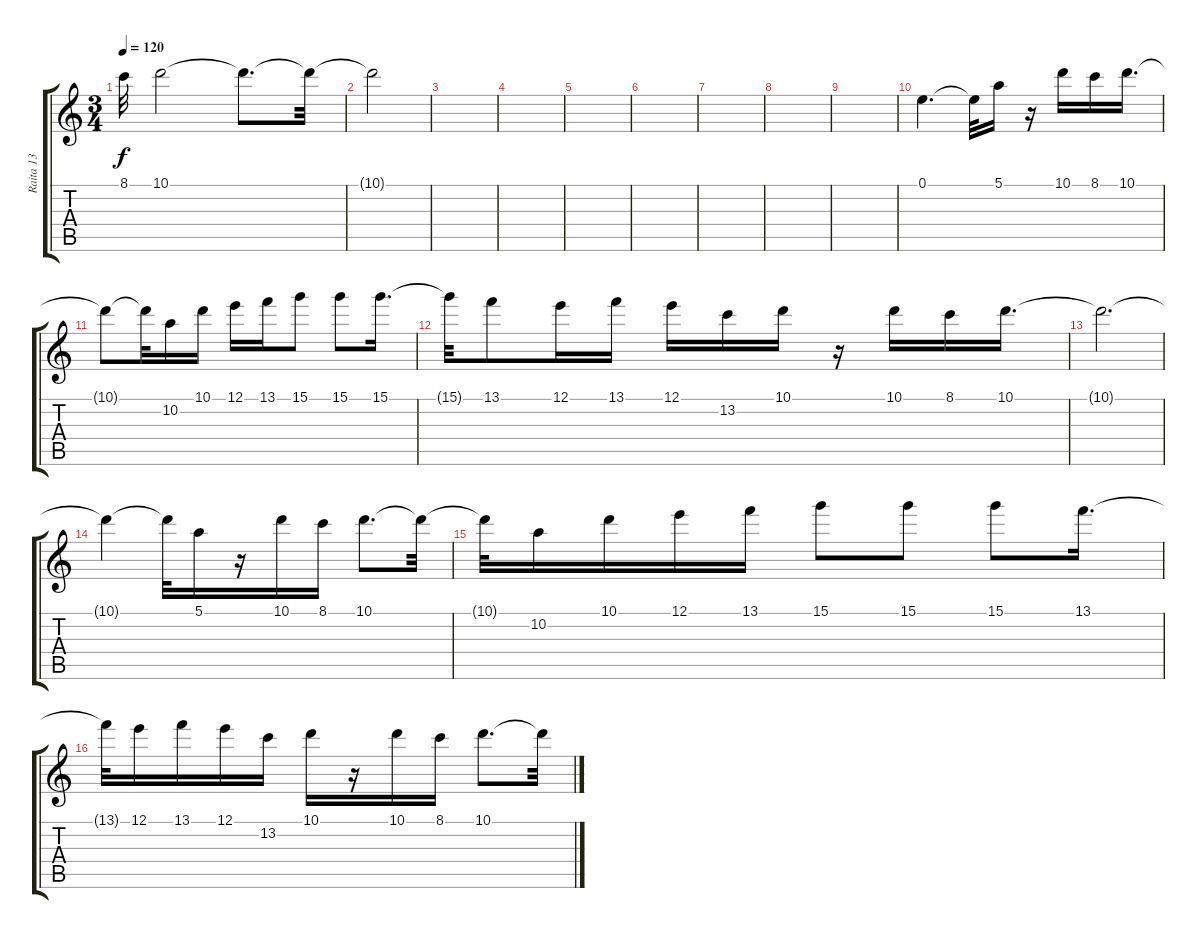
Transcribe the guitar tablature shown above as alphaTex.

\track ("Raita 13" "Raita 13") {instrument stringensemble1}
\staff {score tabs}
\tuning (E5 B4 G4 D4 A3 E3) {hide}
\ts (3 4)
\tempo 120
\clef g2
\ks c
8.1{t}.32{dy f} 10.1.2 10.1{t}.8{d} 10.1{t}.32 |
10.1{t}.2 |
|
|
|
|
|
|
|
0.1.4{d} 0.1{t}.32 5.1.16 r.16 10.1.16 8.1.16 10.1.16{d} |
10.1{t}.8 10.1{t}.32 10.2.16 10.1.16 12.1.16 13.1.16 15.1.8 15.1.8 15.1.16{d} |
15.1{t}.32 13.1.8 12.1.16 13.1.16 12.1.16 13.2.16 10.1.16 r.16 10.1.16 8.1.16 10.1.16{d} |
10.1{t}.2{d} |
10.1{t}.4 10.1{t}.32 5.1.16 r.16 10.1.16 8.1.16 10.1.8{d} 10.1{t}.32 |
10.1{t}.32 10.2.16 10.1.16 12.1.16 13.1.16 15.1.8 15.1.8 15.1.8 13.1.16{d} |
13.1{t}.32 12.1.16 13.1.16 12.1.16 13.2.16 10.1.16 r.16 10.1.16 8.1.16 10.1.8{d} 10.1{t}.32
